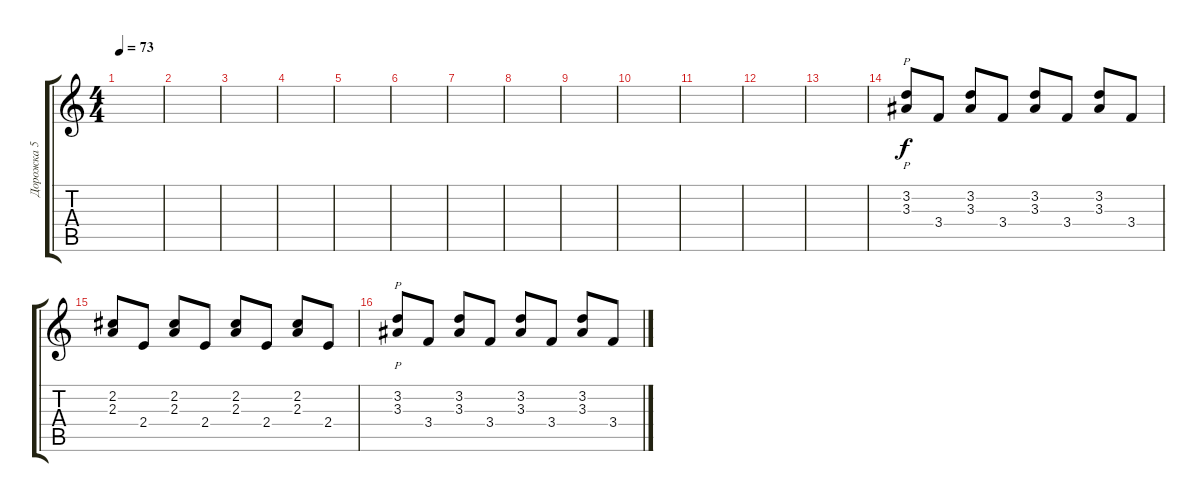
\track ("Дорожка 5" "Дорожка 5") {instrument acousticbass}
\staff {score tabs}
\tuning (E4 B3 G3 D3 A2 E2) {hide}
\ts (4 4)
\tempo 73
\clef g2
\ks c
|
|
|
|
|
|
|
|
|
|
|
|
|
(3.2 3.3).8{p} 3.4.8 (3.2 3.3).8 3.4.8 (3.2 3.3).8 3.4.8 (3.2 3.3).8 3.4.8 |
(2.2 2.3).8 2.4.8 (2.2 2.3).8 2.4.8 (2.2 2.3).8 2.4.8 (2.2 2.3).8 2.4.8 |
(3.2 3.3).8{p} 3.4.8 (3.2 3.3).8 3.4.8 (3.2 3.3).8 3.4.8 (3.2 3.3).8 3.4.8
